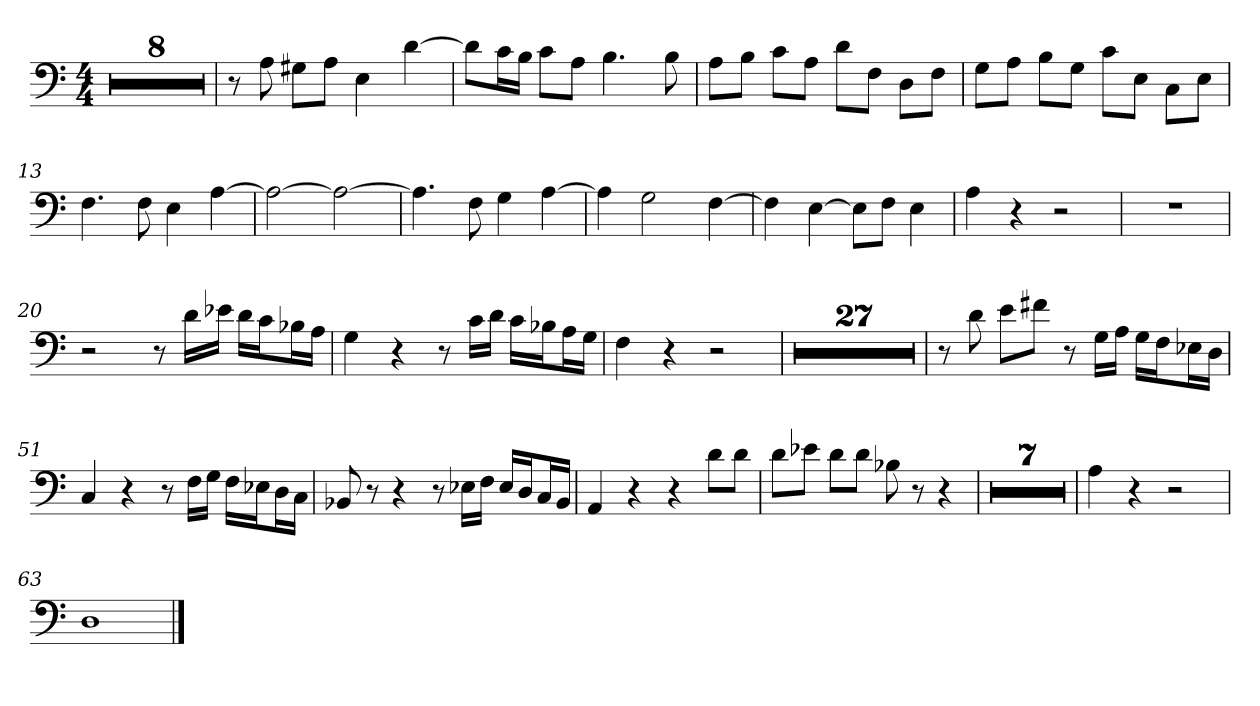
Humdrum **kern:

**kern
*part1
*staff1
*k[]
*M4/4
*MM60
=1
1r
=2
1r
=3
1r
=4
1r
=5
1r
=6
1r
=7
1r
=8
1r
=9
8r
8A
8G#XL
8AJ
4E
[4d
=10
8dL]
16cL
16BJJ
8cL
8AJ
4.B
8B
=11
8AL
8BJ
8cL
8AJ
8dL
8FJ
8DL
8FJ
=12
8GL
8AJ
8BL
8GJ
8cL
8EJ
8CL
8EJ
=13
4.F
8F
4E
[4A
=14
2A_
2A_
=15
4.A]
8F
4G
[4A
=16
4A]
2G
[4F
=17
4F]
[4E
8EL]
8FJ
4E
=18
4A
4r
2r
=19
1r
=20
2r
8r
16dLL
16e-XJJ
16dLL
16cJ
16B-XL
16AJJ
=21
4G
4r
8r
16cLL
16dJJ
16cLL
16B-XJ
16AL
16GJJ
=22
4F
4r
2r
=23
1r
=24
1r
=25
1r
=26
1r
=27
1r
=28
1r
=29
1r
=30
1r
=31
1r
=32
1r
=33
1r
=34
1r
=35
1r
=36
1r
=37
1r
=38
1r
=39
1r
=40
1r
=41
1r
=42
1r
=43
1r
=44
1r
=45
1r
=46
1r
=47
1r
=48
1r
=49
1r
=50
8r
8d
8eL
8f#XJ
8r
16GLL
16AJJ
16GLL
16FJ
16E-XL
16DJJ
=51
4C
4r
8r
16FLL
16GJJ
16FLL
16E-XJ
16DL
16CJJ
=52
8BB-X
8r
4r
8r
16E-XLL
16FJJ
16E-LL
16DJ
16CL
16BB-JJ
=53
4AA
4r
4r
8dL
8dJ
=54
8dL
8e-XJ
8dL
8dJ
8B-X
8r
4r
=55
1r
=56
1r
=57
1r
=58
1r
=59
1r
=60
1r
=61
1r
=62
4A
4r
2r
=63
1D
==
*-
